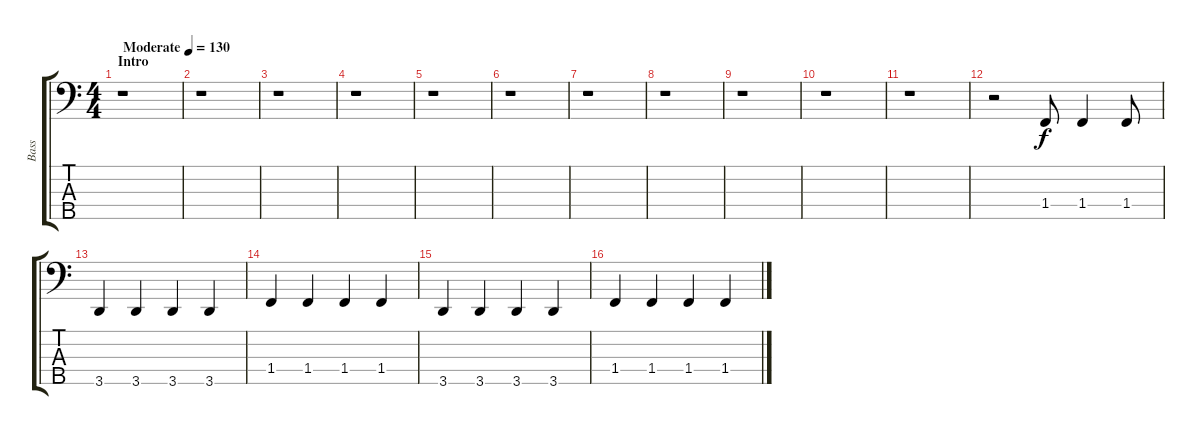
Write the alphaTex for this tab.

\track ("Bass" "Bass") {instrument electricbassfinger}
\staff {score tabs}
\tuning (G2 D2 A1 E1 B0) {hide}
\ts (4 4)
\section ("" "Intro ")
\tempo (130 "Moderate")
\clef f4
\ks c
r.1{dy f instrument electricbassfinger} |
r.1 |
r.1 |
r.1 |
r.1 |
r.1 |
r.1 |
r.1 |
r.1 |
r.1 |
r.1 |
r.2 1.4.8 1.4.4 1.4.8 |
3.5.4 3.5.4 3.5.4 3.5.4 |
1.4.4 1.4.4 1.4.4 1.4.4 |
3.5.4 3.5.4 3.5.4 3.5.4 |
1.4.4 1.4.4 1.4.4 1.4.4
